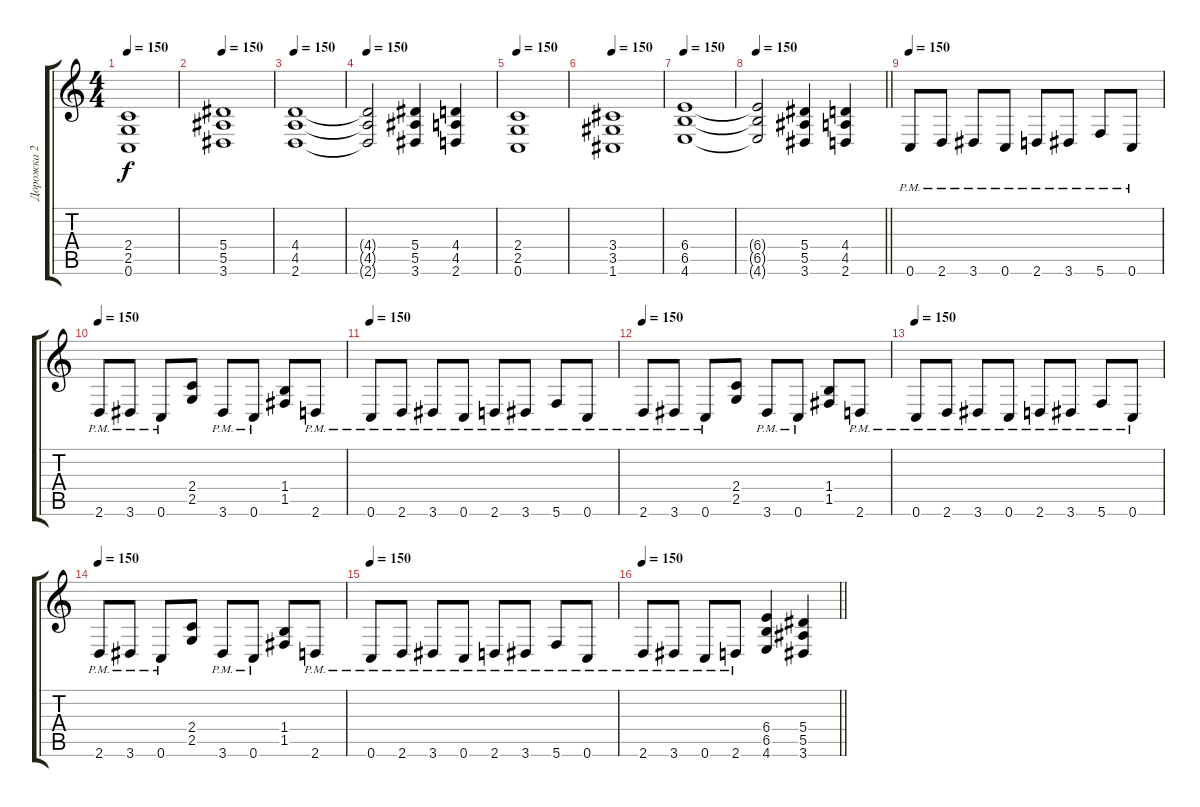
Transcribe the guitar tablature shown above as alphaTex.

\track ("Дорожка 2" "Дорожка 2") {instrument distortionguitar}
\staff {score tabs}
\tuning (C4 G3 Eb3 Bb2 F2 C2) {hide}
\ts (4 4)
\tempo 150
\clef g2
\ks c
(2.4 2.5 0.6).1{dy f} |
\tempo 150
(5.4 5.5 3.6).1 |
\tempo 150
(4.4 4.5 2.6).1 |
\tempo 150
(4.4{t} 4.5{t} 2.6{t}).2 (5.4 5.5 3.6).4 (4.4 4.5 2.6).4 |
\tempo 150
(2.4 2.5 0.6).1 |
\tempo 150
(3.4 3.5 1.6).1 |
\tempo 150
(6.4 6.5 4.6).1 |
\tempo 150
\barLineRight lightlight
(6.4{t} 6.5{t} 4.6{t}).2 (5.4 5.5 3.6).4 (4.4 4.5 2.6).4 |
\tempo 150
0.6{pm}.8 2.6{pm}.8 3.6{pm}.8 0.6{pm}.8 2.6{pm}.8 3.6{pm}.8 5.6{pm}.8 0.6{pm}.8 |
\tempo 150
2.6{pm}.8 3.6{pm}.8 0.6{pm}.8 (2.4 2.5).8 3.6{pm}.8 0.6{pm}.8 (1.4 1.5).8 2.6{pm}.8 |
\tempo 150
0.6{pm}.8 2.6{pm}.8 3.6{pm}.8 0.6{pm}.8 2.6{pm}.8 3.6{pm}.8 5.6{pm}.8 0.6{pm}.8 |
\tempo 150
2.6{pm}.8 3.6{pm}.8 0.6{pm}.8 (2.4 2.5).8 3.6{pm}.8 0.6{pm}.8 (1.4 1.5).8 2.6{pm}.8 |
\tempo 150
0.6{pm}.8 2.6{pm}.8 3.6{pm}.8 0.6{pm}.8 2.6{pm}.8 3.6{pm}.8 5.6{pm}.8 0.6{pm}.8 |
\tempo 150
2.6{pm}.8 3.6{pm}.8 0.6{pm}.8 (2.4 2.5).8 3.6{pm}.8 0.6{pm}.8 (1.4 1.5).8 2.6{pm}.8 |
\tempo 150
0.6{pm}.8 2.6{pm}.8 3.6{pm}.8 0.6{pm}.8 2.6{pm}.8 3.6{pm}.8 5.6{pm}.8 0.6{pm}.8 |
\tempo 150
\barLineRight lightlight
2.6{pm}.8 3.6{pm}.8 0.6{pm}.8 2.6{pm}.8 (6.4 6.5 4.6).4 (5.4 5.5 3.6).4
